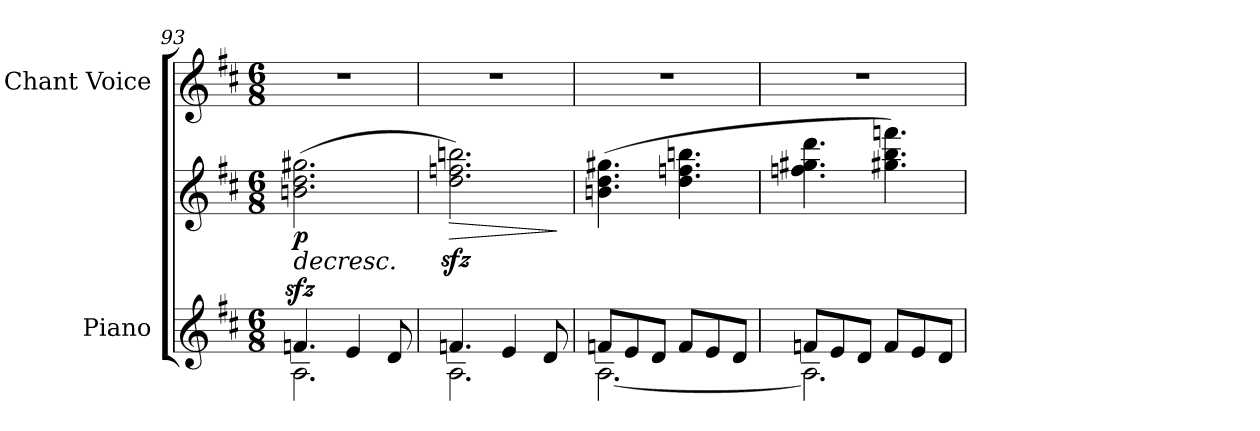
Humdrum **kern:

**kern	**kern	**dynam	**kern
*part2	*part2	*part2	*part1
*staff3	*staff2	*staff2/3	*staff1
*I"Piano	*	*	*I"Chant Voice
*I'Pno	*	*	*
*clefG2	*clefG2	*	*clefG2
*k[f#c#]	*k[f#c#]	*	*k[f#c#]
*M6/8	*M6/8	*	*M6/8
=93	=93	=93	=93
*^	*	*	*
!	!	!	!LO:HP:b	!
!	!	!	!LO:DY:n=1:b	!
4.fn/	2.A\	(2.bn\zz< 2.dd\zz< 2.gg#X\zz<	> p	2.r
4e/	.	.	.	.
8d/	.	.	.	.
=94	=94	=94	=94	=94
!	!	!	!LO:HP:b	!
4.fn/	2.A\	2.dd\zz< 2.ffn\zz< 2.bbn\zz<)	>	2.r
4e/	.	.	.	.
8d/	.	.	.	.
*v	*v	*	*	*
.	.	]	.
=95	=95	=95	=95
*^	*	*	*
8fn/L	[2.A\	(4.bn\ 4.dd\ 4.gg#X\	.	2.r
8e/	.	.	.	.
8d/J	.	.	.	.
8f/L	.	4.dd\ 4.ffn\ 4.bbn\	.	.
8e/	.	.	.	.
8d/J	.	.	.	.
=96	=96	=96	=96	=96
8fn/L	2.A\]	4.ffn\ 4.gg#X\ 4.ddd\	.	2.r
8e/	.	.	.	.
8d/J	.	.	.	.
8f/L	.	4.gg#X\ 4.bb\ 4.fffn\)	.	.
8e/	.	.	.	.
8d/J	.	.	.	.
*v	*v	*	*	*
.	.	]	.
=	=	=	=
*-	*-	*-	*-
